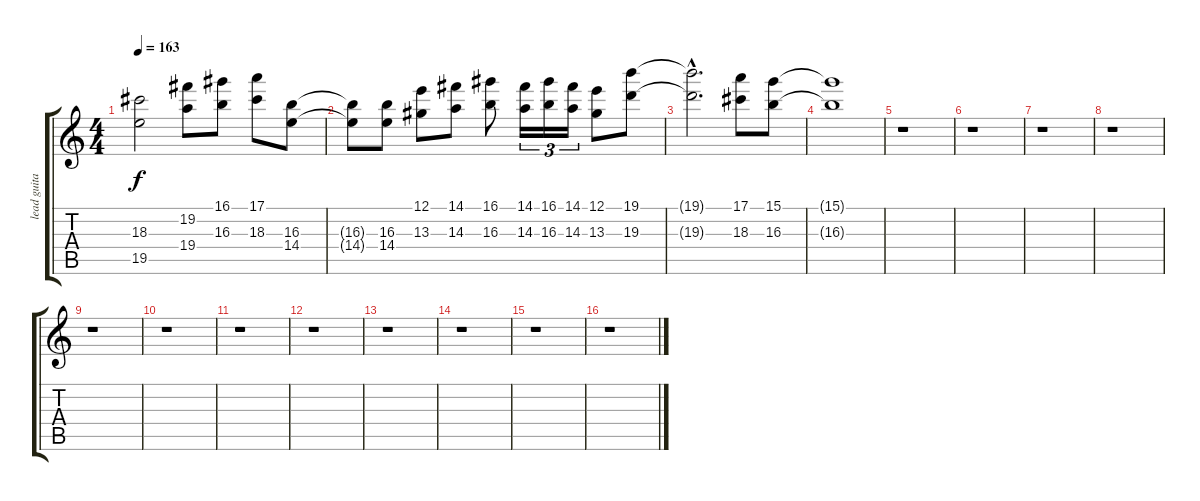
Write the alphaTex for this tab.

\track ("lead guitar" "lead guita") {instrument distortionguitar}
\staff {score tabs}
\tuning (E4 B3 G3 D3 A2 E2) {hide}
\ts (4 4)
\tempo 163
\clef g2
\ks c
(18.3{t} 19.5{t}).2{dy f} (19.2 19.4).8 (16.1 16.3).8 (17.1 18.3).8 (16.3 14.4).8 |
(16.3{t} 14.4{t}).8 (16.3 14.4).8 (12.1 13.3).8 (14.1 14.3).8 (16.1 16.3).8 (14.1 14.3).16{tu (3 2)} (16.1 16.3).16{tu (3 2)} (14.1 14.3).16{tu (3 2)} (12.1 13.3).8 (19.1 19.3).8 |
(19.1{hac t} 19.3{hac t}).2{d} (17.1 18.3).8 (15.1 16.3).8 |
(15.1{t} 16.3{t}).1 |
r.1 |
r.1 |
r.1 |
r.1 |
r.1 |
r.1 |
r.1 |
r.1 |
r.1 |
r.1 |
r.1 |
r.1
